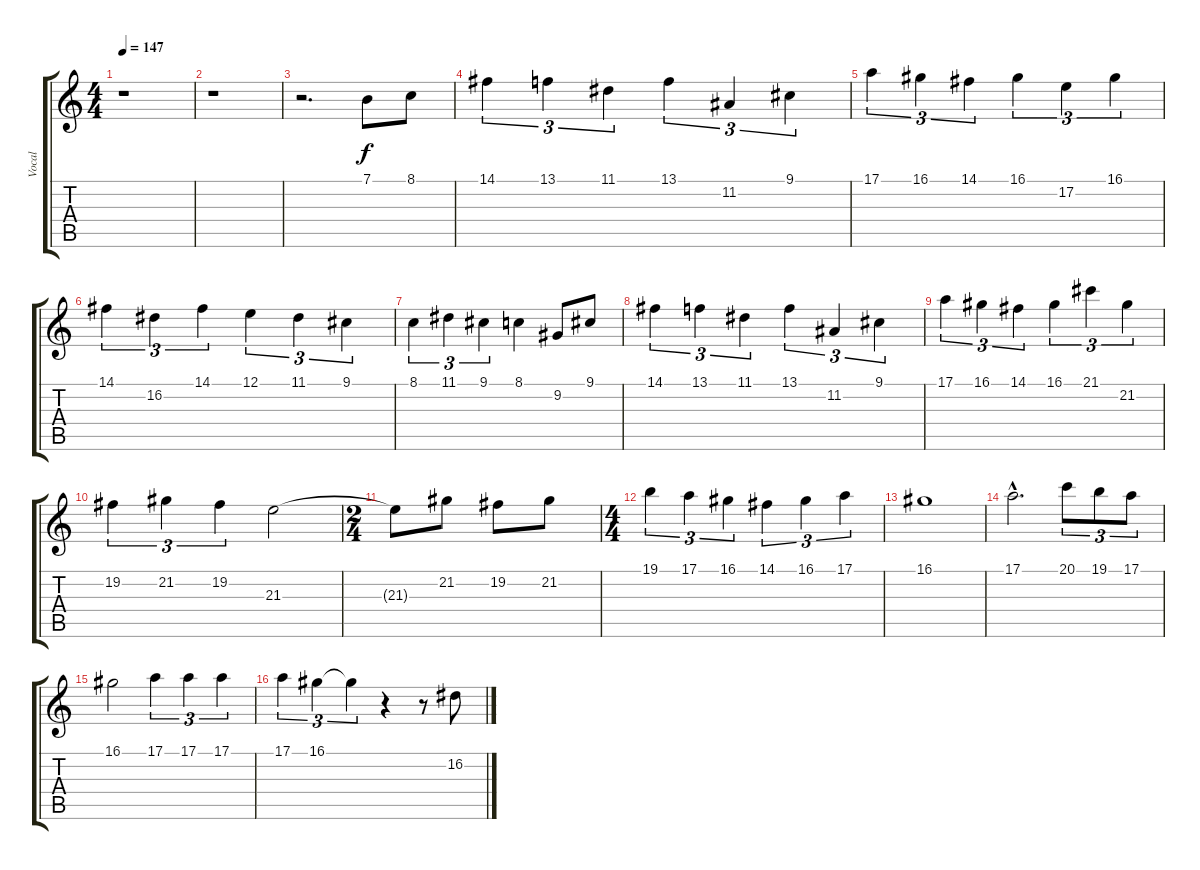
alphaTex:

\track ("Vocal" "Vocal") {instrument voiceoohs}
\staff {score tabs}
\tuning (E4 B3 G3 D3 A2 E2) {hide}
\ts (4 4)
\tempo 147
\clef g2
\ks c
r.1{dy f} |
r.1 |
r.2{d} 7.1.8 8.1.8 |
14.1.4{tu (3 2)} 13.1.4{tu (3 2)} 11.1.4{tu (3 2)} 13.1.4{tu (3 2)} 11.2.4{tu (3 2)} 9.1.4{tu (3 2)} |
17.1.4{tu (3 2)} 16.1.4{tu (3 2)} 14.1.4{tu (3 2)} 16.1.4{tu (3 2)} 17.2.4{tu (3 2)} 16.1.4{tu (3 2)} |
14.1.4{tu (3 2)} 16.2.4{tu (3 2)} 14.1.4{tu (3 2)} 12.1.4{tu (3 2)} 11.1.4{tu (3 2)} 9.1.4{tu (3 2)} |
8.1.4{tu (3 2)} 11.1.4{tu (3 2)} 9.1.4{tu (3 2)} 8.1.4 9.2.8 9.1.8 |
14.1.4{tu (3 2)} 13.1.4{tu (3 2)} 11.1.4{tu (3 2)} 13.1.4{tu (3 2)} 11.2.4{tu (3 2)} 9.1.4{tu (3 2)} |
17.1.4{tu (3 2)} 16.1.4{tu (3 2)} 14.1.4{tu (3 2)} 16.1.4{tu (3 2)} 21.1.4{tu (3 2)} 21.2.4{tu (3 2)} |
19.2.4{tu (3 2)} 21.2.4{tu (3 2)} 19.2.4{tu (3 2)} 21.3.2 |
\ts (2 4)
21.3{t}.8 21.2.8 19.2.8 21.2.8 |
\ts (4 4)
19.1.4{tu (3 2)} 17.1.4{tu (3 2)} 16.1.4{tu (3 2)} 14.1.4{tu (3 2)} 16.1.4{tu (3 2)} 17.1.4{tu (3 2)} |
16.1.1 |
17.1{hac}.2{d} 20.1.8{tu (3 2)} 19.1.8{tu (3 2)} 17.1.8{tu (3 2)} |
16.1.2 17.1.4{tu (3 2)} 17.1.4{tu (3 2)} 17.1.4{tu (3 2)} |
17.1.4{tu (3 2)} 16.1.4{tu (3 2)} 16.1{t}.4{tu (3 2)} r.4 r.8 16.2.8
